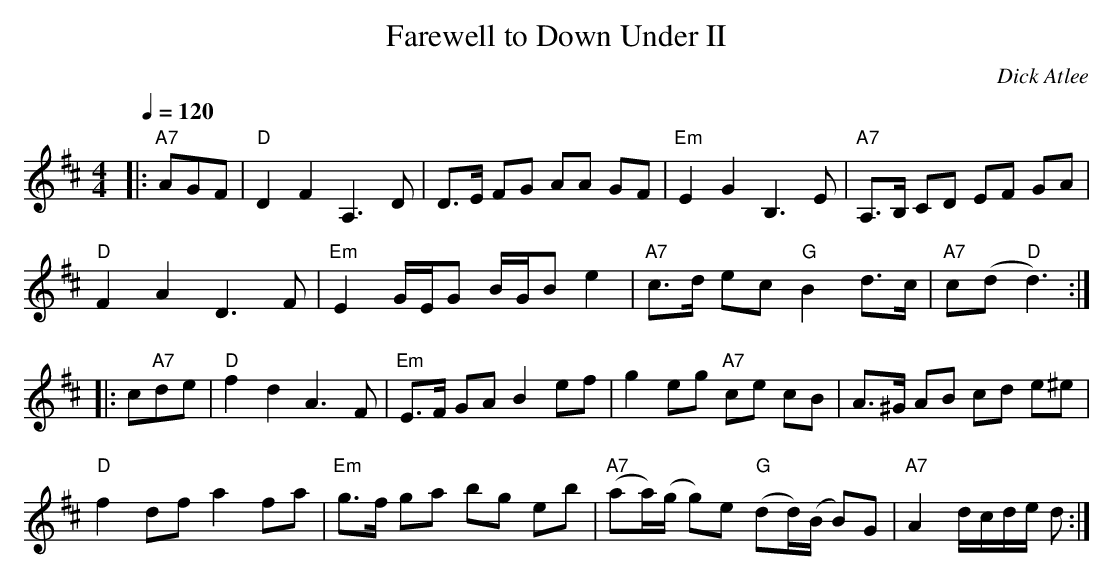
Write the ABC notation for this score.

X:1
T:Farewell to Down Under II
M:4/4
L:1/8
Q:1/4=120
C:Dick Atlee
K:D
|: "A7" AGF | "D" D2 F2 A,3 D | D>E FG AA GF |
"Em" E2 G2 B,3 E | "A7" A,>B, CD EF GA | !
"D" F2 A2 D3 F | "Em" E2 G/2E/2G B/2G/2B e2 |
"A7" c>d ec "G" B2 d>c | "A7" c(d "D" d3) :| !
|: c"A7"de | "D" f2 d2 A3 F | "Em" E>F GA B2 ef |
g2 eg "A7" ce cB | A>^G AB cd e^e | !
"D" f2 df a2 fa | "Em" g>f ga bg eb |
"A7" (aa/2)(g/2 g)e "G" (dd/2)(B/2 B)G | "A7" A2 d/2c/2d/2e/2 d :|
